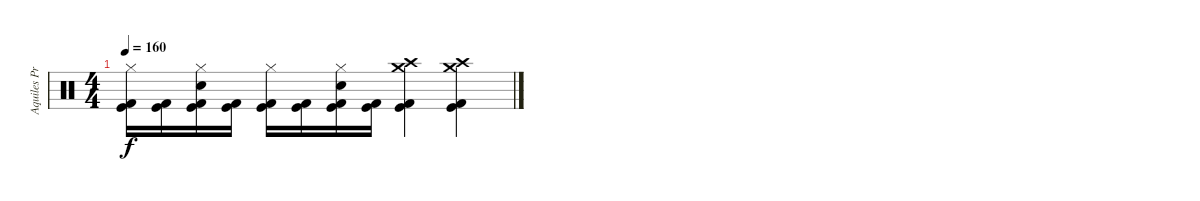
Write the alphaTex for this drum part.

\track ("Aquiles Priester" "Aquiles Pr") {instrument percussion}
\staff {score}
\articulation defaults
\ts (4 4)
\tempo 160
\clef neutral
\ks c
("Hi-Hat (closed)" "Kick (hit) 2" "Kick (hit)").16{dy f} ("Kick (hit) 2" "Kick (hit)").16 ("Hi-Hat (closed)" "Electric Snare (hit)" "Kick (hit) 2" "Kick (hit)").16 ("Kick (hit) 2" "Kick (hit)").16 ("Hi-Hat (closed)" "Kick (hit) 2" "Kick (hit)").16 ("Kick (hit) 2" "Kick (hit)").16 ("Hi-Hat (closed)" "Electric Snare (hit)" "Kick (hit) 2" "Kick (hit)").16 ("Kick (hit) 2" "Kick (hit)").16 ("Crash medium (hit)" "Crash high (hit)" "Kick (hit) 2" "Kick (hit)").4 ("Crash medium (hit)" "Crash high (hit)" "Kick (hit)" "Kick (hit) 2").4
